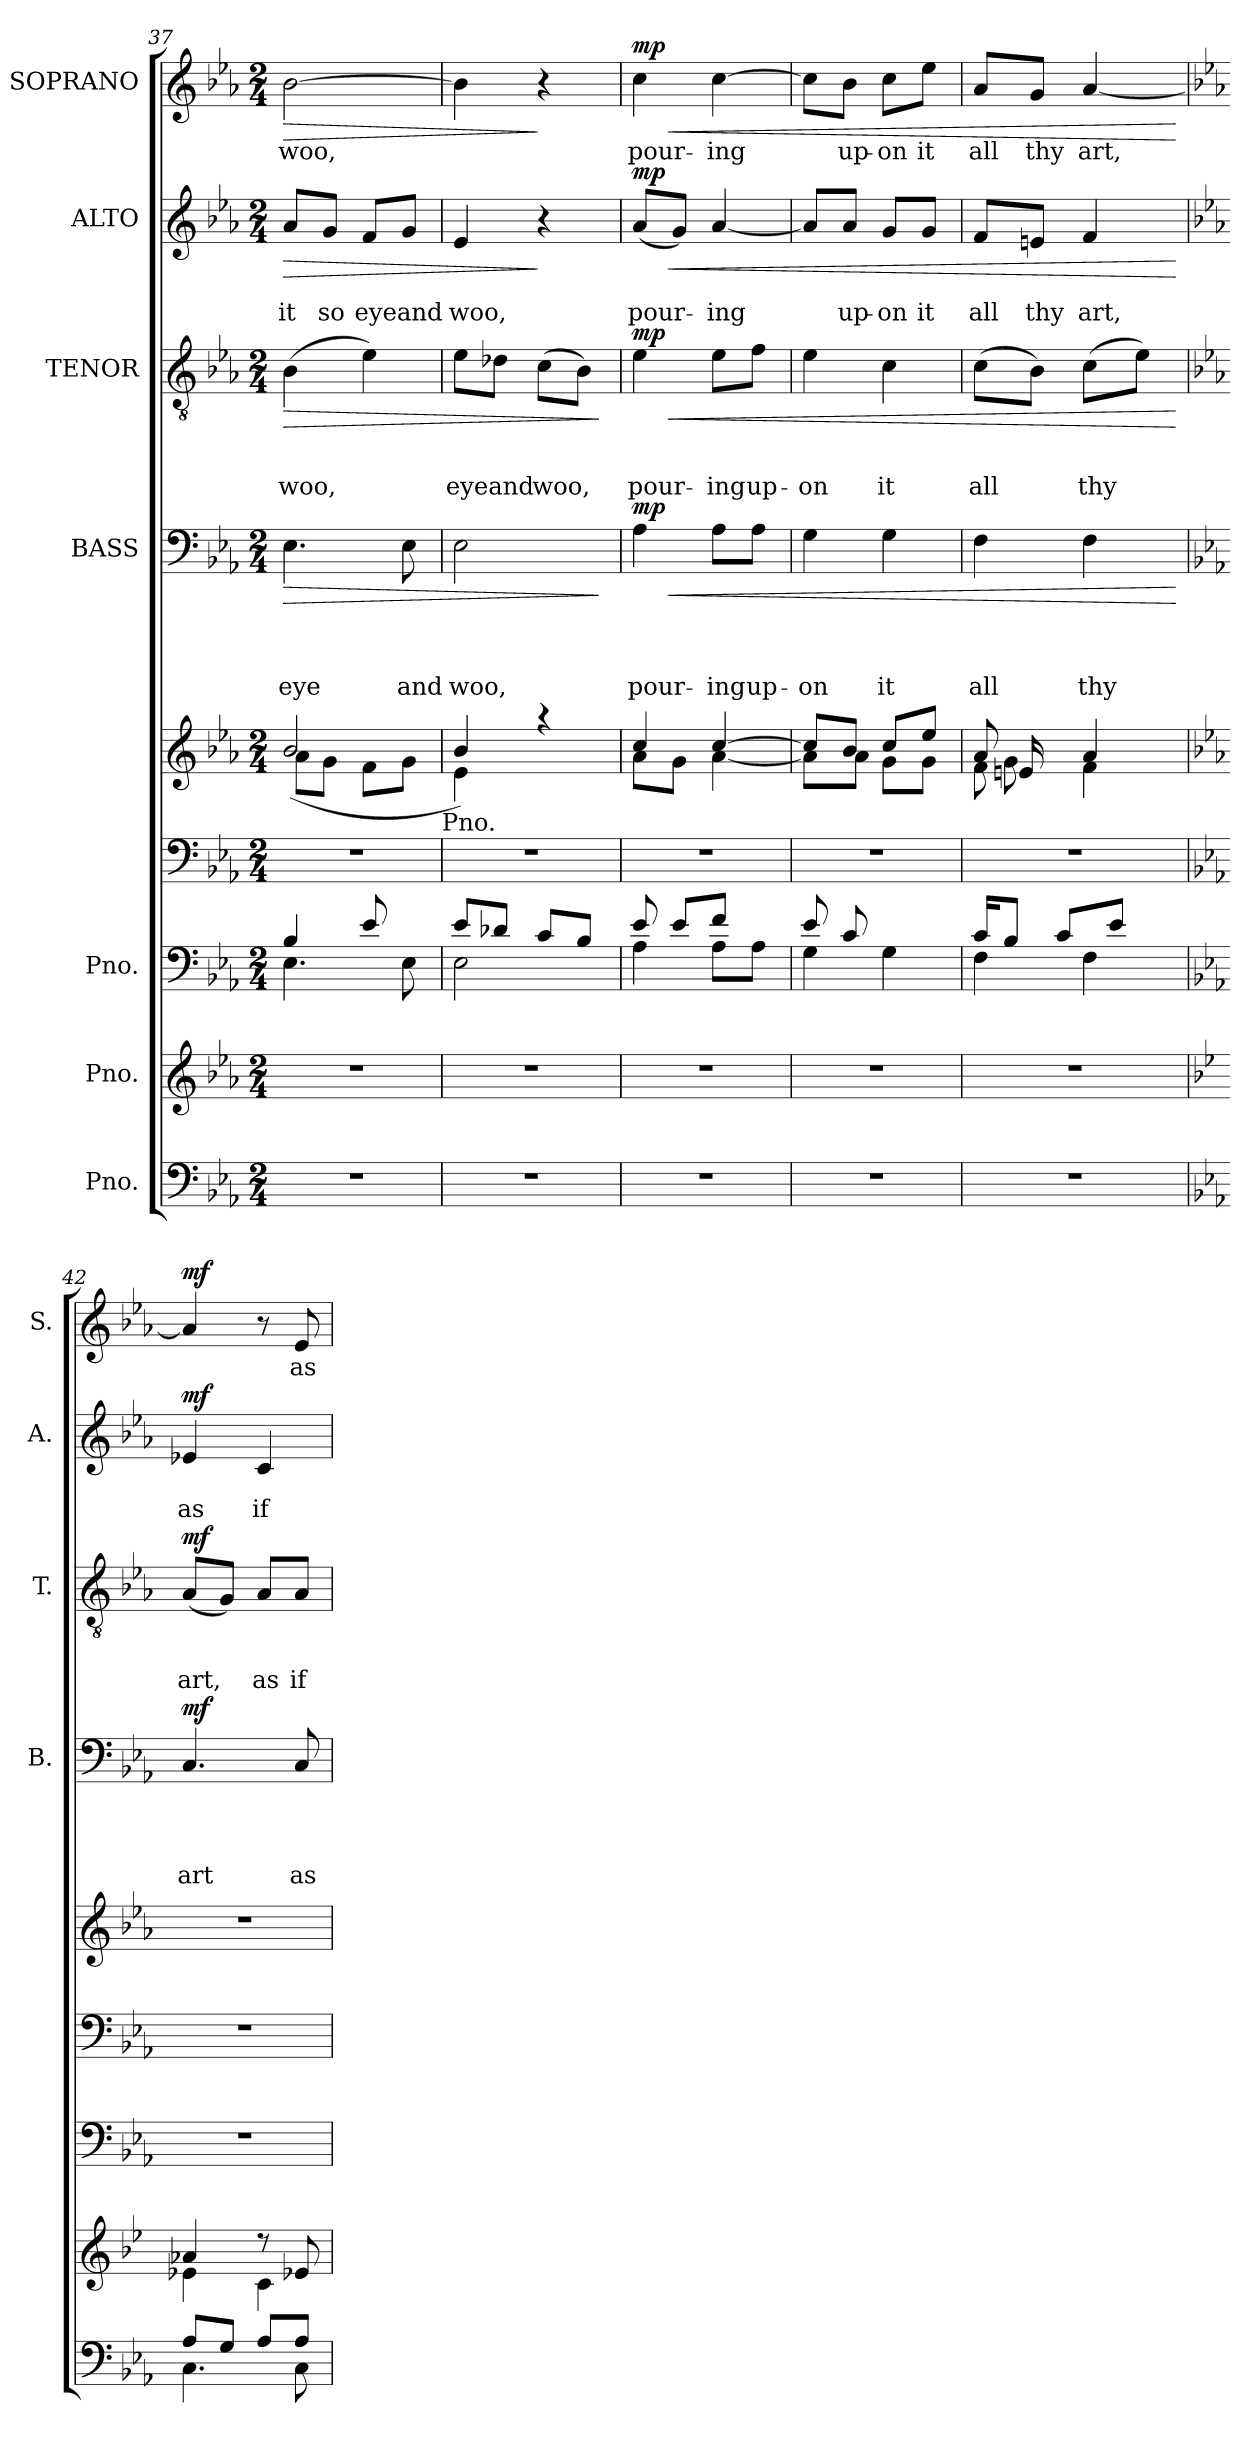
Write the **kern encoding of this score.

**kern	**kern	**kern	**kern	**kern	**kern	**text	**text	**text	**text	**dynam	**kern	**text	**text	**text	**dynam	**kern	**text	**text	**dynam	**kern	**text	**dynam
*part9	*part8	*part7	*part6	*part5	*part4	*part4	*part4	*part4	*part4	*part4	*part3	*part3	*part3	*part3	*part3	*part2	*part2	*part2	*part2	*part1	*part1	*part1
*staff9	*staff8	*staff7	*staff6	*staff5	*staff4	*staff4	*staff4	*staff4	*staff4	*staff4	*staff3	*staff3	*staff3	*staff3	*staff3	*staff2	*staff2	*staff2	*staff2	*staff1	*staff1	*staff1
*I"Pno.	*I"Pno.	*I"Pno.	*	*	*I"BASS	*	*	*	*	*	*I"TENOR	*	*	*	*	*I"ALTO	*	*	*	*I"SOPRANO	*	*
*	*	*	*	*	*I'B.	*	*	*	*	*	*I'T.	*	*	*	*	*I'A.	*	*	*	*I'S.	*	*
!!LO:PB:g=z
*clefF4	*clefG2	*clefF4	*clefF4	*clefG2	*clefF4	*	*	*	*	*	*clefGv2	*	*	*	*	*clefG2	*	*	*	*clefG2	*	*
*k[b-e-a-]	*k[b-e-a-]	*k[b-e-a-]	*k[b-e-a-]	*k[b-e-a-]	*k[b-e-a-]	*	*	*	*	*	*k[b-e-a-]	*	*	*	*	*k[b-e-a-]	*	*	*	*k[b-e-a-]	*	*
*E-:	*E-:	*E-:	*E-:	*E-:	*E-:	*	*	*	*	*	*E-:	*	*	*	*	*E-:	*	*	*	*E-:	*	*
*M2/4	*M2/4	*M2/4	*M2/4	*M2/4	*M2/4	*	*	*	*	*	*M2/4	*	*	*	*	*M2/4	*	*	*	*M2/4	*	*
=37	=37	=37	=37	=37	=37	=37	=37	=37	=37	=37	=37	=37	=37	=37	=37	=37	=37	=37	=37	=37	=37	=37
*	*	*^	*	*^	*	*	*	*	*	*	*	*	*	*	*	*	*	*	*	*	*	*
*	*	*	*	*	*	*^	*	*	*	*	*	*	*	*	*	*	*	*	*	*	*	*	*	*
!	!	!	!	!	!	!	!	!	!	!	!	!LO:LY:b	!LO:HP:b	!	!	!	!LO:LY:b	!LO:HP:b	!	!	!LO:LY:b	!LO:HP:b	!	!LO:LY:b	!LO:HP:b
2r	2r	4B-/	4.E-\	2r	2ryy	(2b-/	8a-\L	4.E-\	.	.	.	eye	>	(>4B-\	.	.	woo,	>	8a-/L	.	it	>	[>2b-\	woo,	>
!	!	!	!	!	!	!	!	!	!	!	!	!	!	!	!	!	!	!	!	!	!LO:LY:b	!	!	!	!
.	.	.	.	.	.	.	8g\J	.	.	.	.	.	.	.	.	.	.	.	8g/J	.	so	.	.	.	.
!	!	!	!	!	!	!	!	!	!	!	!	!	!	!	!	!	!	!	!	!	!LO:LY:b	!	!	!	!
.	.	8e-/	.	.	.	.	8f\L	.	.	.	.	.	.	4e-\)	.	.	.	.	8f/L	.	eye	.	.	.	.
!	!	!	!	!	!	!	!	!	!	!	!	!LO:LY:b	!	!	!	!	!	!	!	!	!LO:LY:b	!	!	!	!
.	.	8E-\	8ryy	.	.	.	8g\J	8E-\	.	.	.	and	.	.	.	.	.	.	8g/J	.	and	.	.	.	.
!	!	!	!	!	!	!	!LO:TX:b:t=Pno.	!	!	!	!	!	!	!	!	!	!	!	!	!	!	!	!	!	!
=38	=38	=38	=38	=38	=38	=38	=38	=38	=38	=38	=38	=38	=38	=38	=38	=38	=38	=38	=38	=38	=38	=38	=38	=38	=38
!	!	!	!	!	!	!	!	!	!	!	!	!LO:LY:b	!	!	!	!	!LO:LY:b	!	!	!	!LO:LY:b	!	!	!	!
*	*	*	*	*	*	*v	*v	*	*	*	*	*	*	*	*	*	*	*	*	*	*	*	*	*	*
2r	2r	8e-/L	2E-\	2r	4b-/)	4e-\	2E-\	.	.	.	woo,	.	8e-\L	.	.	eye	.	4e-/	.	woo,	.	4b-\]	.	.
!	!	!	!	!	!	!	!	!	!	!	!	!	!	!	!	!LO:LY:b	!	!	!	!	!	!	!	!
.	.	8d-X/J	.	.	.	.	.	.	.	.	.	.	8d-X\J	.	.	and	.	.	.	.	.	.	.	.
!	!	!	!	!	!	!	!	!	!	!	!	!	!	!	!	!LO:LY:b	!	!	!	!	!	!	!	!
.	.	8c/L	.	.	4raa	4ryy	.	.	.	.	.	.	(>8c\L	.	.	woo,	.	4r	.	.	]	4r	.	]
.	.	8B-/J	.	.	.	.	.	.	.	.	.	.	8B-\J)	.	.	.	.	.	.	.	.	.	.	.
*	*	*v	*v	*	*v	*v	*	*	*	*	*	*	*	*	*	*	*	*	*	*	*	*	*	*
.	.	.	.	.	.	.	.	.	.	]	.	.	.	.	]	.	.	.	.	.	.	.
=39	=39	=39	=39	=39	=39	=39	=39	=39	=39	=39	=39	=39	=39	=39	=39	=39	=39	=39	=39	=39	=39	=39
*	*	*^	*	*^	*	*	*	*	*	*	*	*	*	*	*	*	*	*	*	*	*	*
!	!	!	!	!	!	!	!	!	!	!	!LO:LY:b	!LO:HP:b	!	!	!	!LO:LY:b	!LO:HP:b	!	!	!LO:LY:b	!LO:HP:b	!	!LO:LY:b	!LO:HP:b
!	!	!	!	!	!	!	!	!	!	!	!	!LO:DY:n=1:a	!	!	!	!	!LO:DY:n=1:a	!	!	!	!LO:DY:n=1:a	!	!	!LO:DY:n=1:a
2r	2r	4A-\	8e-/	2r	4cc/	8a-\L	4A-\	.	.	.	pour-	< mp	4e-\	.	.	pour-	< mp	(<8a-/L	.	pour-	< mp	4cc\	pour-	< mp
.	.	.	8e-/L	.	.	8g\J	.	.	.	.	.	.	.	.	.	.	.	8g/J)	.	.	.	.	.	.
!	!	!	!	!	!	!	!	!	!	!	!LO:LY:b	!	!	!	!	!LO:LY:b	!	!	!	!LO:LY:b	!	!	!LO:LY:b	!
.	.	8A-\L	8f/J	.	[>4cc/	[<4a-\	8A-\L	.	.	.	-ing	.	8e-\L	.	.	-ing	.	[<4a-/	.	-ing	.	[>4cc\	-ing	.
!	!	!	!	!	!	!	!	!	!	!	!LO:LY:b	!	!	!	!	!LO:LY:b	!	!	!	!	!	!	!	!
.	.	8A-\J	8ryy	.	.	.	8A-\J	.	.	.	up-	.	8f\J	.	.	up-	.	.	.	.	.	.	.	.
=40	=40	=40	=40	=40	=40	=40	=40	=40	=40	=40	=40	=40	=40	=40	=40	=40	=40	=40	=40	=40	=40	=40	=40	=40
!	!	!	!	!	!	!	!	!	!	!	!LO:LY:b	!	!	!	!	!LO:LY:b	!	!	!	!	!	!	!	!
2r	2r	8e-/	4G\	2r	8cc/L]	8a-\L]	4G\	.	.	.	-on	.	4e-\	.	.	-on	.	8a-/L]	.	.	.	8cc\L]	.	.
!	!	!	!	!	!	!	!	!	!	!	!	!	!	!	!	!	!	!	!	!LO:LY:b	!	!	!LO:LY:b	!
.	.	8c/	.	.	8b-/J	8a-\J	.	.	.	.	.	.	.	.	.	.	.	8a-/J	.	up-	.	8b-\J	up-	.
!	!	!	!	!	!	!	!	!	!	!	!LO:LY:b	!	!	!	!	!LO:LY:b	!	!	!	!LO:LY:b	!	!	!LO:LY:b	!
.	.	4ryy	4G\	.	8cc/L	8g\L	4G\	.	.	.	it	.	4c\	.	.	it	.	8g/L	.	-on	.	8cc\L	-on	.
!	!	!	!	!	!	!	!	!	!	!	!	!	!	!	!	!	!	!	!	!LO:LY:b	!	!	!LO:LY:b	!
.	.	.	.	.	8ee-/J	8g\J	.	.	.	.	.	.	.	.	.	.	.	8g/J	.	it	.	8ee-\J	it	.
=41	=41	=41	=41	=41	=41	=41	=41	=41	=41	=41	=41	=41	=41	=41	=41	=41	=41	=41	=41	=41	=41	=41	=41	=41
*	*	*	*	*	*^	*^	*	*	*	*	*	*	*	*	*	*	*	*	*	*	*	*	*	*
!	!	!	!	!	!	!	!	!	!	!	!	!	!LO:LY:b	!	!	!	!	!LO:LY:b	!	!	!	!LO:LY:b	!	!	!LO:LY:b	!
2r	2r	16c/KL	4F\	2r	8a-/	16ryy	8f\	16ryy	4F\	.	.	.	all	.	(>8c\L	.	.	all	.	8f/L	.	all	.	8a-/L	all	.
.	.	8B-/J	.	.	.	8g\	.	16en/	.	.	.	.	.	.	.	.	.	.	.	.	.	.	.	.	.	.
!	!	!	!	!	!	!	!	!	!	!	!	!	!	!	!	!	!	!	!	!	!	!LO:LY:b	!	!	!LO:LY:b	!
.	.	.	.	.	4.ryy	.	4.ryy	8ryy	.	.	.	.	.	.	8B-\J)	.	.	.	.	8en/J	.	thy	.	8g/J	thy	.
.	.	8c/L	.	.	.	16ryy	.	.	.	.	.	.	.	.	.	.	.	.	.	.	.	.	.	.	.	.
!	!	!	!	!	!	!	!	!	!	!	!	!	!LO:LY:b	!	!	!	!	!LO:LY:b	!	!	!	!LO:LY:b	!	!	!LO:LY:b	!
.	.	.	4F\	.	.	4f\	.	4a-/	4F\	.	.	.	thy	.	(>8c\L	.	.	thy	.	4f/	.	art,	.	[>4a-/	art,	.
.	.	8e-/J	.	.	.	.	.	.	.	.	.	.	.	.	.	.	.	.	.	.	.	.	.	.	.	.
.	.	.	.	.	.	.	.	.	.	.	.	.	.	.	8e-\J)	.	.	.	.	.	.	.	.	.	.	.
.	.	16ryy	.	.	.	.	.	.	.	.	.	.	.	.	.	.	.	.	.	.	.	.	.	.	.	.
*	*	*v	*v	*	*v	*v	*v	*v	*	*	*	*	*	*	*	*	*	*	*	*	*	*	*	*	*	*
.	.	.	.	.	.	.	.	.	.	[	.	.	.	.	[	.	.	.	[	.	.	[
!!LO:PB:g=z
=42	=42	=42	=42	=42	=42	=42	=42	=42	=42	=42	=42	=42	=42	=42	=42	=42	=42	=42	=42	=42	=42	=42
*	*k[b-e-]	*	*	*	*	*	*	*	*	*	*	*	*	*	*	*	*	*	*	*	*	*
*	*B-:	*	*	*	*	*	*	*	*	*	*	*	*	*	*	*	*	*	*	*	*	*
*^	*^	*	*	*	*	*	*	*	*	*	*	*	*	*	*	*	*	*	*	*	*	*
!	!	!	!	!	!	!	!	!	!	!	!LO:LY:b	!LO:DY:a	!	!	!	!LO:LY:b	!LO:DY:a	!	!	!LO:LY:b	!LO:DY:a	!	!	!LO:DY:a
8A-/L	4.C\	4a-X/	4e-X\	2r	2r	2r	4.C/	.	.	.	art	mf	(<8A-/L	.	.	art,	mf	4e-X/	.	as	mf	4a-/]	.	mf
8G/J	.	.	.	.	.	.	.	.	.	.	.	.	8G/J)	.	.	.	.	.	.	.	.	.	.	.
!	!	!	!	!	!	!	!	!	!	!	!	!	!	!	!	!LO:LY:b	!	!	!	!LO:LY:b	!	!	!	!
8A-/L	.	8rdd	4c\	.	.	.	.	.	.	.	.	.	8A-/L	.	.	as	.	4c/	.	if	.	8r	.	.
!	!	!	!	!	!	!	!	!	!	!	!LO:LY:b	!	!	!	!	!LO:LY:b	!	!	!	!	!	!	!LO:LY:b	!
8A-/J	8C\	8e-X/	.	.	.	.	8C/	.	.	.	as	.	8A-/J	.	.	if	.	.	.	.	.	8e-/	as	.
*v	*v	*	*	*	*	*	*	*	*	*	*	*	*	*	*	*	*	*	*	*	*	*	*	*
*	*v	*v	*	*	*	*	*	*	*	*	*	*	*	*	*	*	*	*	*	*	*	*	*
=	=	=	=	=	=	=	=	=	=	=	=	=	=	=	=	=	=	=	=	=	=	=
*-	*-	*-	*-	*-	*-	*-	*-	*-	*-	*-	*-	*-	*-	*-	*-	*-	*-	*-	*-	*-	*-	*-
